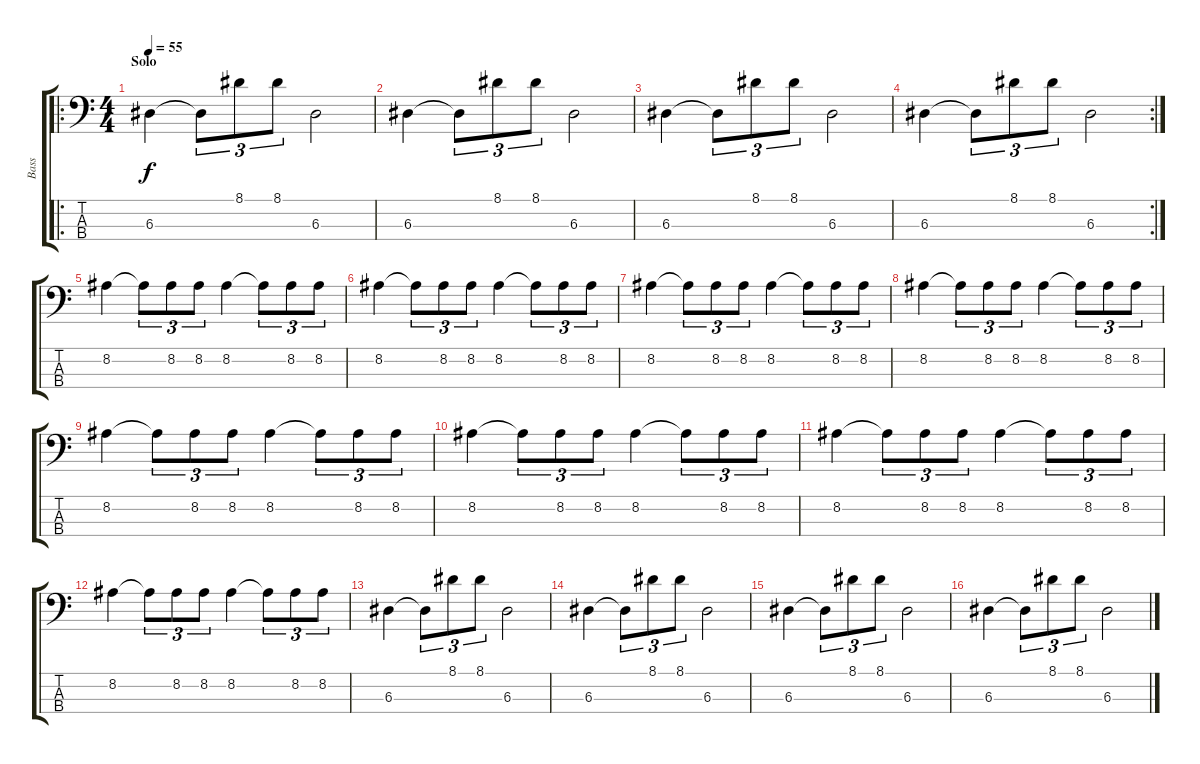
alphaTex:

\track ("Bass" "Bass") {instrument electricbassfinger}
\staff {score tabs}
\tuning (G2 D2 A1 E1) {hide}
\ro
\ts (4 4)
\section ("" "Solo")
\tempo 55
\clef f4
\ks c
6.3.4{dy f} 6.3{t}.8{tu (3 2)} 8.1.8{tu (3 2)} 8.1.8{tu (3 2)} 6.3.2 |
6.3.4 6.3{t}.8{tu (3 2)} 8.1.8{tu (3 2)} 8.1.8{tu (3 2)} 6.3.2 |
6.3.4 6.3{t}.8{tu (3 2)} 8.1.8{tu (3 2)} 8.1.8{tu (3 2)} 6.3.2 |
\rc 2
6.3.4 6.3{t}.8{tu (3 2)} 8.1.8{tu (3 2)} 8.1.8{tu (3 2)} 6.3.2 |
8.2.4 8.2{t}.8{tu (3 2)} 8.2.8{tu (3 2)} 8.2.8{tu (3 2)} 8.2.4 8.2{t}.8{tu (3 2)} 8.2.8{tu (3 2)} 8.2.8{tu (3 2)} |
8.2.4 8.2{t}.8{tu (3 2)} 8.2.8{tu (3 2)} 8.2.8{tu (3 2)} 8.2.4 8.2{t}.8{tu (3 2)} 8.2.8{tu (3 2)} 8.2.8{tu (3 2)} |
8.2.4 8.2{t}.8{tu (3 2)} 8.2.8{tu (3 2)} 8.2.8{tu (3 2)} 8.2.4 8.2{t}.8{tu (3 2)} 8.2.8{tu (3 2)} 8.2.8{tu (3 2)} |
8.2.4 8.2{t}.8{tu (3 2)} 8.2.8{tu (3 2)} 8.2.8{tu (3 2)} 8.2.4 8.2{t}.8{tu (3 2)} 8.2.8{tu (3 2)} 8.2.8{tu (3 2)} |
8.2.4 8.2{t}.8{tu (3 2)} 8.2.8{tu (3 2)} 8.2.8{tu (3 2)} 8.2.4 8.2{t}.8{tu (3 2)} 8.2.8{tu (3 2)} 8.2.8{tu (3 2)} |
8.2.4 8.2{t}.8{tu (3 2)} 8.2.8{tu (3 2)} 8.2.8{tu (3 2)} 8.2.4 8.2{t}.8{tu (3 2)} 8.2.8{tu (3 2)} 8.2.8{tu (3 2)} |
8.2.4 8.2{t}.8{tu (3 2)} 8.2.8{tu (3 2)} 8.2.8{tu (3 2)} 8.2.4 8.2{t}.8{tu (3 2)} 8.2.8{tu (3 2)} 8.2.8{tu (3 2)} |
8.2.4 8.2{t}.8{tu (3 2)} 8.2.8{tu (3 2)} 8.2.8{tu (3 2)} 8.2.4 8.2{t}.8{tu (3 2)} 8.2.8{tu (3 2)} 8.2.8{tu (3 2)} |
6.3.4 6.3{t}.8{tu (3 2)} 8.1.8{tu (3 2)} 8.1.8{tu (3 2)} 6.3.2 |
6.3.4 6.3{t}.8{tu (3 2)} 8.1.8{tu (3 2)} 8.1.8{tu (3 2)} 6.3.2 |
6.3.4 6.3{t}.8{tu (3 2)} 8.1.8{tu (3 2)} 8.1.8{tu (3 2)} 6.3.2 |
6.3.4 6.3{t}.8{tu (3 2)} 8.1.8{tu (3 2)} 8.1.8{tu (3 2)} 6.3.2
